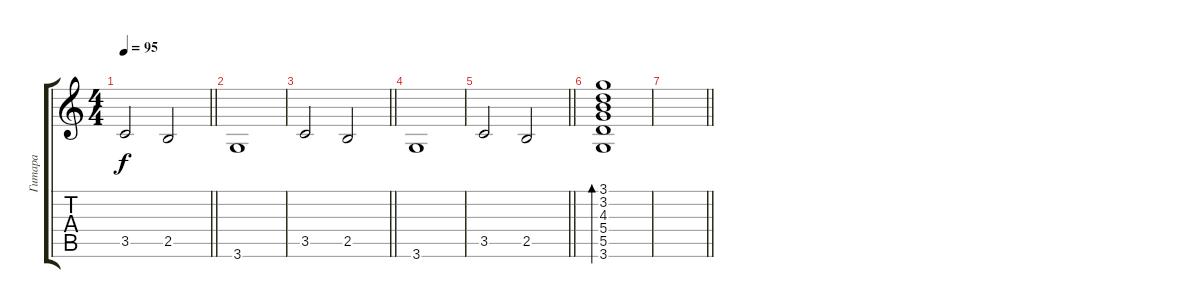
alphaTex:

\track ("Гитара" "Гитара") {instrument overdrivenguitar}
\staff {score tabs}
\tuning (E4 B3 G3 D3 A2 E2) {hide}
\ts (4 4)
\tempo 95
\clef g2
\barLineRight lightlight
\ks c
3.5.2{dy f} 2.5.2 |
3.6.1 |
\barLineRight lightlight
3.5.2 2.5.2 |
3.6.1 |
\barLineRight lightlight
3.5.2 2.5.2 |
(3.1 3.2 4.3 5.4 5.5 3.6).1{bd 480 instrument electricguitarclean} |
\barLineRight lightlight
